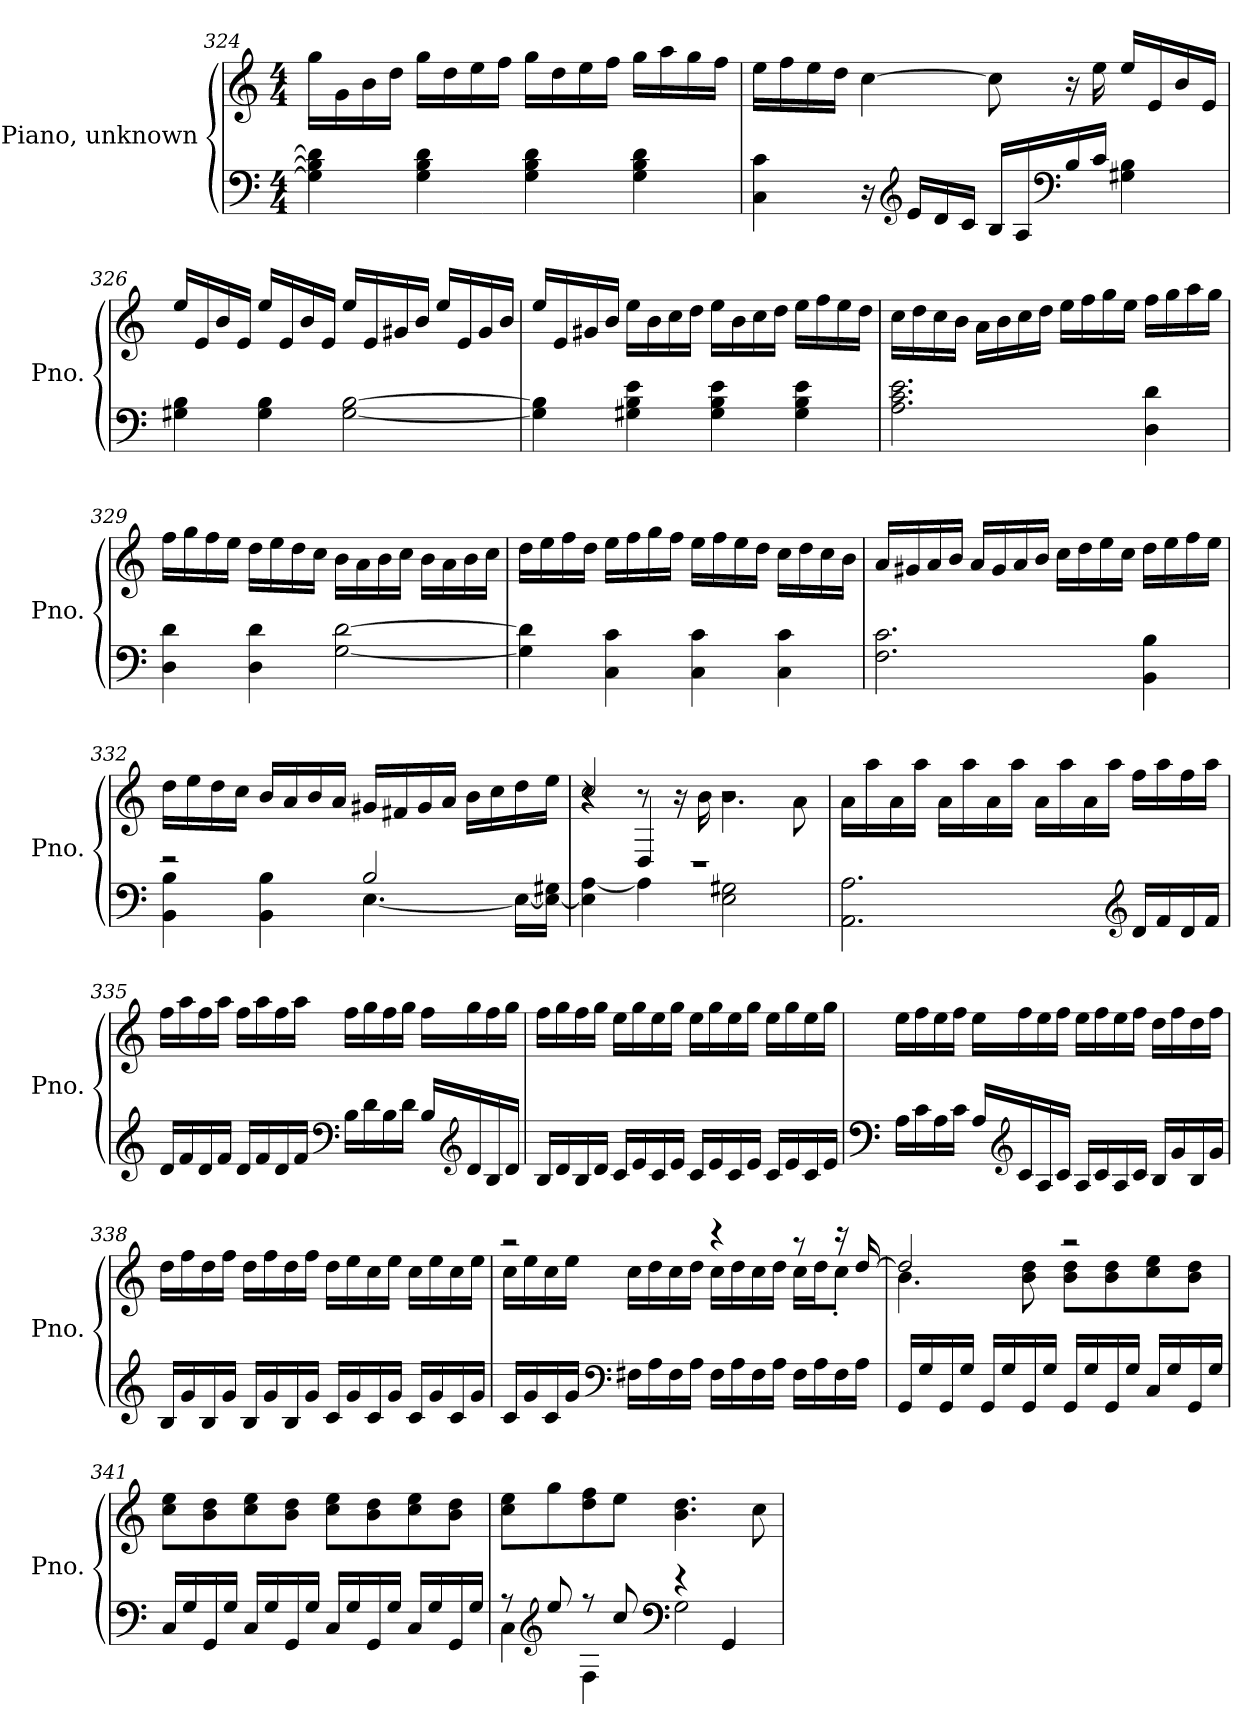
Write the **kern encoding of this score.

**kern	**kern
*part1	*part1
*staff2	*staff1
*I"Piano, unknown	*
*I'Pno.	*
*clefF4	*clefG2
*k[]	*k[]
*M4/4	*M4/4
=324	=324
4G\] 4B\] 4d\]	16gg\LL
.	16g\
.	16b\
.	16dd\JJ
4G\ 4B\ 4d\	16gg\LL
.	16dd\
.	16ee\
.	16ff\JJ
4G\ 4B\ 4d\	16gg\LL
.	16dd\
.	16ee\
.	16ff\JJ
4G\ 4B\ 4d\	16gg\LL
.	16aa\
.	16gg\
.	16ff\JJ
!!LO:LB:g=z
=325	=325
4C\ 4c\	16ee\LL
.	16ff\
.	16ee\
.	16dd\JJ
16r	[4cc\
*clefG2	*
16e/LL	.
16d/	.
16c/JJ	.
16B/LL	8cc\]
16A/	.
*clefF4	*
16B/	16r
16c/JJ	16ee\
4G#X\ 4B\	16ee/LL
.	16e/
.	16b/
.	16e/JJ
=326	=326
4G#X\ 4B\	16ee/LL
.	16e/
.	16b/
.	16e/JJ
4G#\ 4B\	16ee/LL
.	16e/
.	16b/
.	16e/JJ
[2G#\ [2B\	16ee/LL
.	16e/
.	16g#X/
.	16b/JJ
.	16ee/LL
.	16e/
.	16g#/
.	16b/JJ
!!LO:LB:g=z
=327	=327
4G#\] 4B\]	16ee/LL
.	16e/
.	16g#X/
.	16b/JJ
4G#X\ 4B\ 4e\	16ee\LL
.	16b\
.	16cc\
.	16dd\JJ
4G#\ 4B\ 4e\	16ee\LL
.	16b\
.	16cc\
.	16dd\JJ
4G#\ 4B\ 4e\	16ee\LL
.	16ff\
.	16ee\
.	16dd\JJ
=328	=328
2.A\ 2.c\ 2.e\	16cc\LL
.	16dd\
.	16cc\
.	16b\JJ
.	16a\LL
.	16b\
.	16cc\
.	16dd\JJ
.	16ee\LL
.	16ff\
.	16gg\
.	16ee\JJ
4D\ 4d\	16ff\LL
.	16gg\
.	16aa\
.	16gg\JJ
!!LO:LB:g=z
=329	=329
4D\ 4d\	16ff\LL
.	16gg\
.	16ff\
.	16ee\JJ
4D\ 4d\	16dd\LL
.	16ee\
.	16dd\
.	16cc\JJ
[2G\ [2d\	16b\LL
.	16a\
.	16b\
.	16cc\JJ
.	16b\LL
.	16a\
.	16b\
.	16cc\JJ
=330	=330
4G\] 4d\]	16dd\LL
.	16ee\
.	16ff\
.	16dd\JJ
4C\ 4c\	16ee\LL
.	16ff\
.	16gg\
.	16ff\JJ
4C\ 4c\	16ee\LL
.	16ff\
.	16ee\
.	16dd\JJ
4C\ 4c\	16cc\LL
.	16dd\
.	16cc\
.	16b\JJ
!!LO:PB:g=z
=331	=331
2.F\ 2.c\	16a/LL
.	16g#X/
.	16a/
.	16b/JJ
.	16a/LL
.	16g#/
.	16a/
.	16b/JJ
.	16cc\LL
.	16dd\
.	16ee\
.	16cc\JJ
4BB\ 4B\	16dd\LL
.	16ee\
.	16ff\
.	16ee\JJ
=332	=332
*^	*
2r	4BB\ 4B\	16dd\LL
.	.	16ee\
.	.	16dd\
.	.	16cc\JJ
.	4BB\ 4B\	16b/LL
.	.	16a/
.	.	16b/
.	.	16a/JJ
2B/	[4.E\	16g#X/LL
.	.	16f#X/
.	.	16g#/
.	.	16a/JJ
.	.	16b\LL
.	.	16cc\
.	16E\LL_	16dd\
.	16E\_ 16G#X\JJ	16ee\JJ
=333	=333	=333
*	*	*^
*	*	*	*^
1r	4E\] [4A\	2cc/	4r	4r
.	4A\]	.	8r	4D/
.	.	.	16r	.
.	.	.	16b\	.
.	2E\ 2G#X\	2r	4.b\	2r
.	.	.	8a\	.
*v	*v	*	*	*
*	*v	*v	*v
!!LO:LB:g=z
=334	=334
2.AA\ 2.A\	16a\LL
.	16aa\
.	16a\
.	16aa\JJ
.	16a\LL
.	16aa\
.	16a\
.	16aa\JJ
.	16a\LL
.	16aa\
.	16a\
.	16aa\JJ
*clefG2	*
16d/LL	16ff\LL
16f/	16aa\
16d/	16ff\
16f/JJ	16aa\JJ
=335	=335
16d/LL	16ff\LL
16f/	16aa\
16d/	16ff\
16f/JJ	16aa\JJ
16d/LL	16ff\LL
16f/	16aa\
16d/	16ff\
16f/JJ	16aa\JJ
*clefF4	*
16B\LL	16ff\LL
16d\	16gg\
16B\	16ff\
16d\JJ	16gg\JJ
16B/LL	16ff\LL
*clefG2	*
16d/	16gg\
16B/	16ff\
16d/JJ	16gg\JJ
!!LO:LB:g=z
=336	=336
16B/LL	16ff\LL
16d/	16gg\
16B/	16ff\
16d/JJ	16gg\JJ
16c/LL	16ee\LL
16e/	16gg\
16c/	16ee\
16e/JJ	16gg\JJ
16c/LL	16ee\LL
16e/	16gg\
16c/	16ee\
16e/JJ	16gg\JJ
16c/LL	16ee\LL
16e/	16gg\
16c/	16ee\
16e/JJ	16gg\JJ
=337	=337
*clefF4	*
16A\LL	16ee\LL
16c\	16ff\
16A\	16ee\
16c\JJ	16ff\JJ
16A/LL	16ee\LL
*clefG2	*
16c/	16ff\
16A/	16ee\
16c/JJ	16ff\JJ
16A/LL	16ee\LL
16c/	16ff\
16A/	16ee\
16c/JJ	16ff\JJ
16B/LL	16dd\LL
16g/	16ff\
16B/	16dd\
16g/JJ	16ff\JJ
!!LO:LB:g=z
=338	=338
16B/LL	16dd\LL
16g/	16ff\
16B/	16dd\
16g/JJ	16ff\JJ
16B/LL	16dd\LL
16g/	16ff\
16B/	16dd\
16g/JJ	16ff\JJ
16c/LL	16dd\LL
16g/	16ee\
16c/	16cc\
16g/JJ	16ee\JJ
16c/LL	16cc\LL
16g/	16ee\
16c/	16cc\
16g/JJ	16ee\JJ
=339	=339
*	*^
16c/LL	2r	16cc\LL
16g/	.	16ee\
16c/	.	16cc\
16g/JJ	.	16ee\JJ
*clefF4	*	*
16F#X\LL	.	16cc\LL
16A\	.	16dd\
16F#\	.	16cc\
16A\JJ	.	16dd\JJ
16F#\LL	4r	16cc\LL
16A\	.	16dd\
16F#\	.	16cc\
16A\JJ	.	16dd\JJ
16F#\LL	8r	16cc\LL
16A\	.	16dd\J
16F#\	16r	8cc'\J
16A\JJ	[16dd/	.
!!LO:LB:g=z	!!
=340	=340	=340
16GG/LL	2dd/]	4.b\
16G/	.	.
16GG/	.	.
16G/JJ	.	.
16GG/LL	.	.
16G/	.	.
16GG/	.	8b\ 8dd\
16G/JJ	.	.
16GG/LL	2r	8b\ 8dd\L
16G/	.	.
16GG/	.	8b\ 8dd\
16G/JJ	.	.
16C/LL	.	8cc\ 8ee\
16G/	.	.
16GG/	.	8b\ 8dd\J
16G/JJ	.	.
*	*v	*v
=341	=341
16C/LL	8cc\ 8ee\L
16G/	.
16GG/	8b\ 8dd\
16G/JJ	.
16C/LL	8cc\ 8ee\
16G/	.
16GG/	8b\ 8dd\J
16G/JJ	.
16C/LL	8cc\ 8ee\L
16G/	.
16GG/	8b\ 8dd\
16G/JJ	.
16C/LL	8cc\ 8ee\
16G/	.
16GG/	8b\ 8dd\J
16G/JJ	.
=342	=342
*^	*
8r	4C\	8cc\ 8ee\L
*clefG2	*	*
8ee/	.	8gg\
8r	4F\	8dd\ 8ff\
8cc/	.	8ee\J
*clefF4	*	*
4r	2G\	4.b\ 4.dd\
4GG/	.	.
.	.	8cc\
*v	*v	*
=	=
*-	*-
